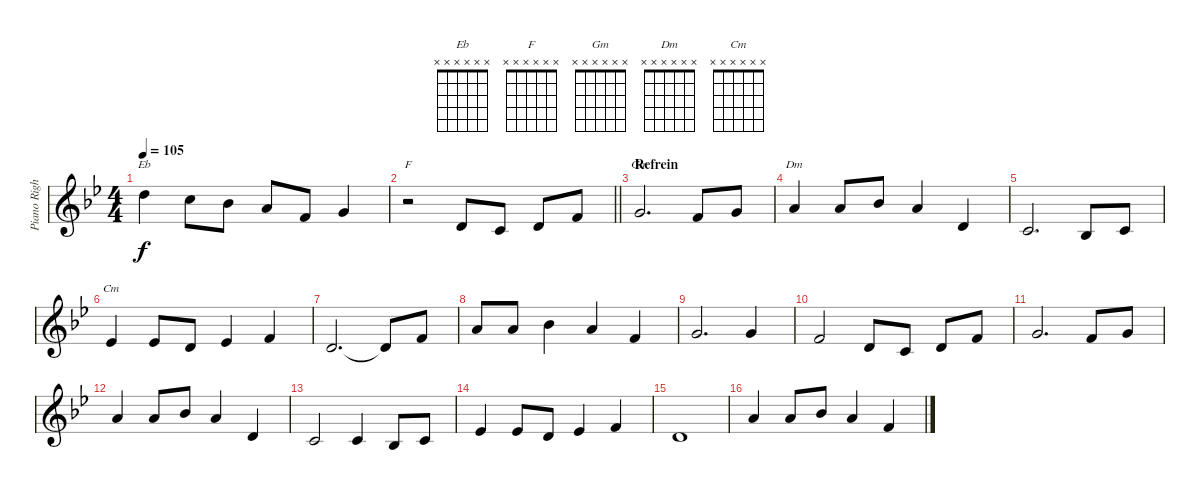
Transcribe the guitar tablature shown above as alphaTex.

\track ("Piano Right" "Piano Righ") {instrument acousticgrandpiano}
\staff {score}
\tuning (E4 B3 G3 D3 A2 E2) {hide}
\chord ("Eb" x x x x x x)
\chord ("F" x x x x x x)
\chord ("Gm" x x x x x x)
\chord ("Dm" x x x x x x)
\chord ("Cm" x x x x x x)
\ts (4 4)
\tempo 105
\clef g2
\ks bb
10.1.4{ch "Eb" dy f} 8.1.8 6.1.8 5.1.8 6.2.8 3.1.4 |
\barLineRight lightlight
r.2{ch "F"} 3.2.8 1.2.8 3.2.8 1.1.8 |
\section ("" "Refrein")
3.1.2{d ch "Gm"} 1.1.8 3.1.8 |
5.1.4{ch "Dm"} 5.1.8 6.1.8 5.1.4 3.2.4 |
5.3.2{d} 3.3.8 5.3.8 |
4.2.4{ch "Cm"} 4.2.8 3.2.8 4.2.4 1.1.4 |
3.2.2{d} 3.2{t}.8 1.1.8 |
5.1.8 5.1.8 6.1.4 5.1.4 6.2.4 |
3.1.2{d} 3.1.4 |
1.1.2 3.2.8 1.2.8 3.2.8 1.1.8 |
3.1.2{d} 1.1.8 3.1.8 |
5.1.4 5.1.8 6.1.8 5.1.4 3.2.4 |
5.3.2 5.3.4 3.3.8 5.3.8 |
4.2.4 4.2.8 3.2.8 4.2.4 1.1.4 |
3.2.1 |
5.1.4 5.1.8 6.1.8 5.1.4 6.2.4
